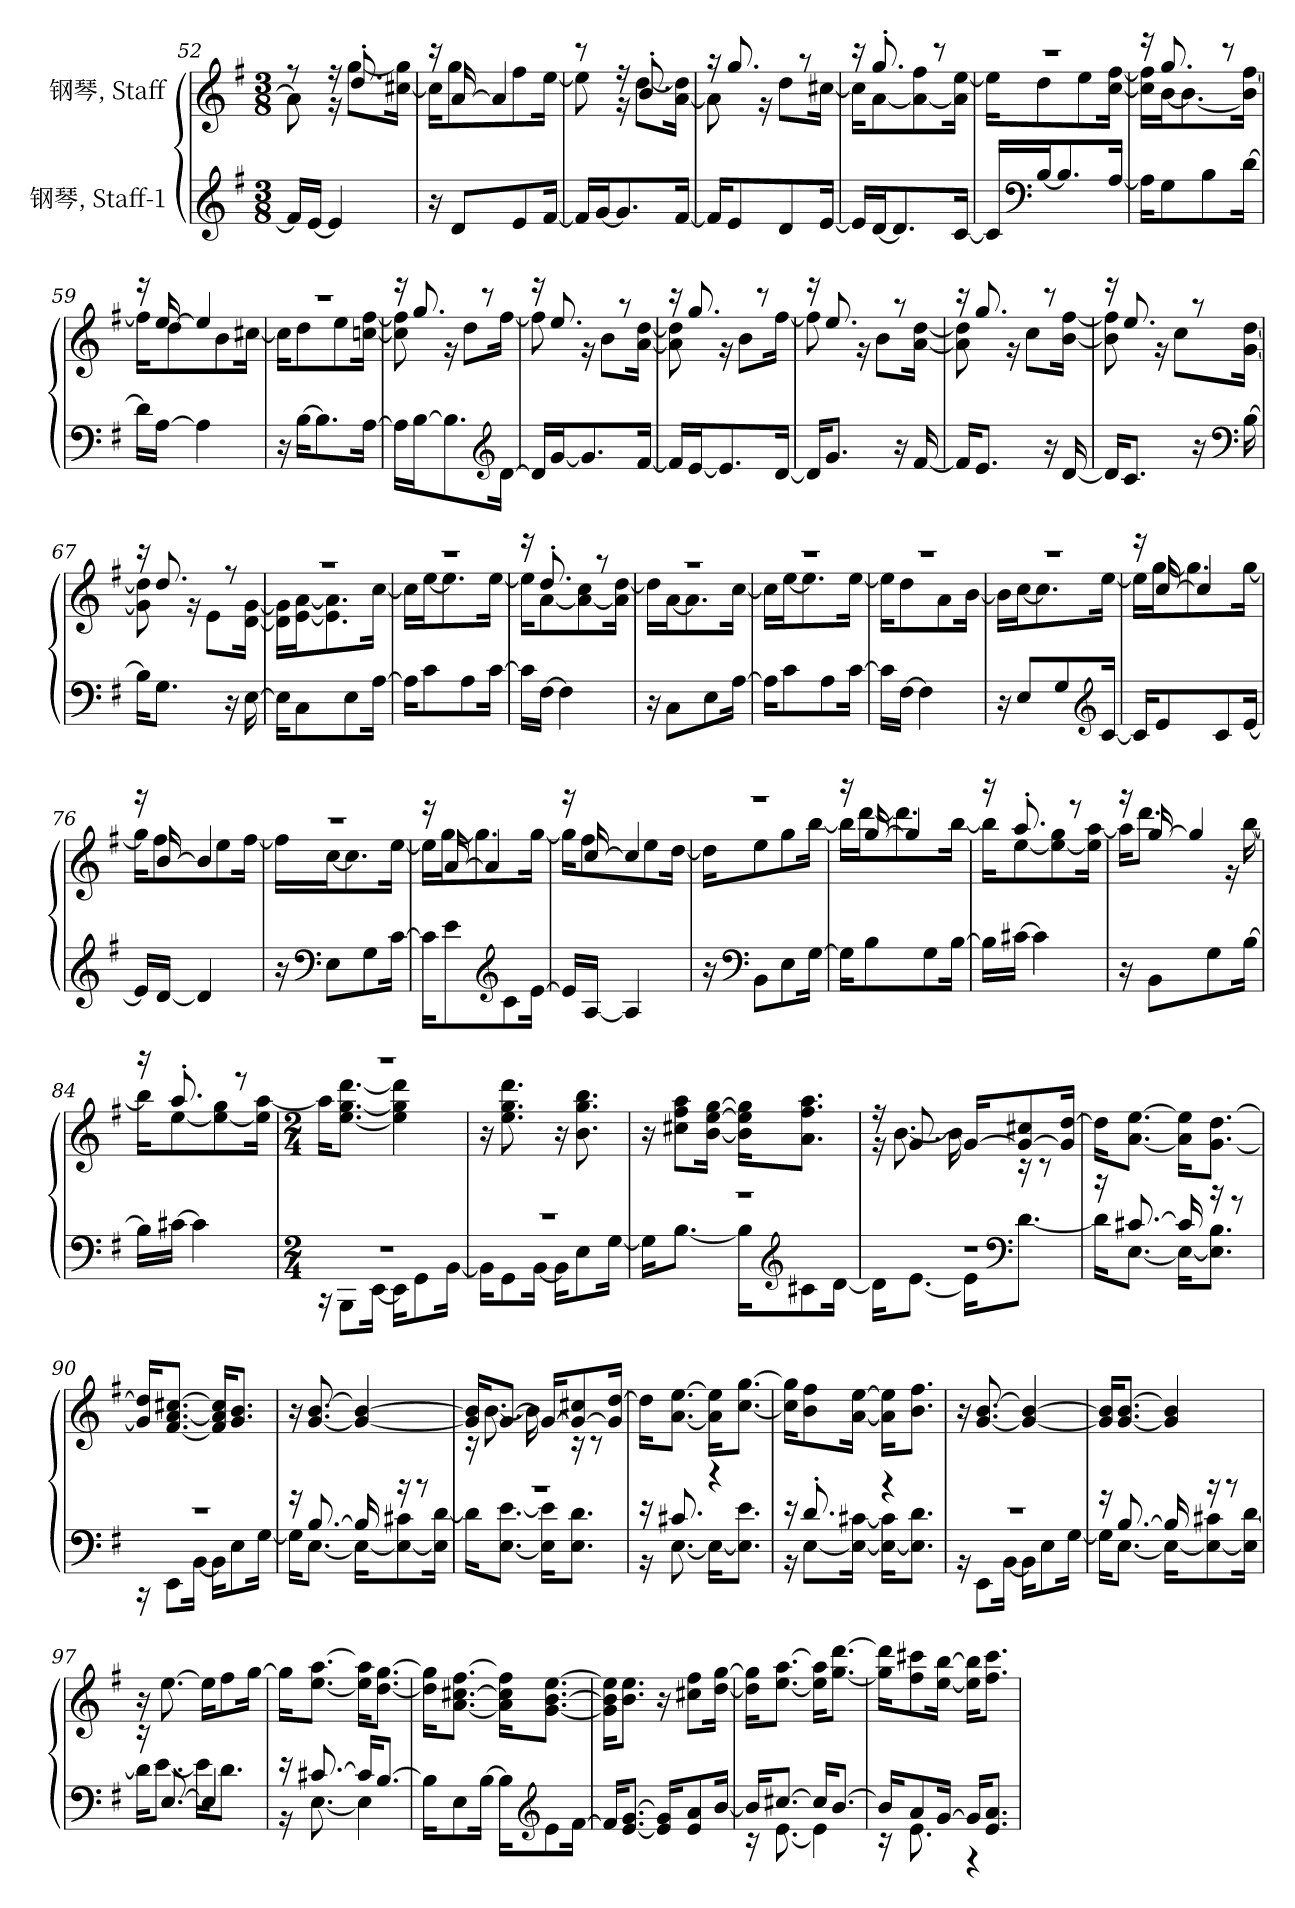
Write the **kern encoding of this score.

**kern	**kern
*part2	*part1
*staff2	*staff1
*I"钢琴, Staff-1	*I"钢琴, Staff
*clefG2	*clefG2
*k[f#]	*k[f#]
*M3/8	*M3/8
=52	=52
*	*^
16f#/LL]	8r	8a\]
[16e/JJ	.	.
4e/]	16r	16r
.	8.dd'/	[8gg\L
.	.	[16cc#X\ 16gg\]Jk
=53	=53	=53
16r	16r	16cc#\KL]
8d/L	[16a/	8gg\
.	4a/]	.
8e/	.	8ff#\
[16f#/Jk	.	[16ee\Jk
!!LO:LB:g=z	!!
=54	=54	=54
16f#/LL]	8r	8ee\]
[16g/J	.	.
8.g/]	16r	16r
.	8.b'/	[8dd\L
[16f#/Jk	.	[16a\ 16dd\]Jk
=55	=55	=55
16f#/KL]	16r	8a\]
8e/	8.gg/	.
.	.	16r
8d/	.	8dd\L
.	8r	.
[16e/Jk	.	[16cc#X\Jk
=56	=56	=56
16e/LL]	16r	16cc#\KL]
[16d/J	8.gg'/	[8a\
8.d/]	.	.
.	.	8a\_ 8ff#\
.	8r	.
[16c/Jk	.	16a\] [16ee\Jk
=57	=57	=57
16c/LL]	4.r	16ee\KL]
*clefF4	*	*
[16B/J	.	8dd\
8.B/]	.	.
.	.	8ee\
[16A/Jk	.	[16cc\ [16ff#\Jk
=58	=58	=58
16A\KL]	16r	16cc\] 16ff#\]LL
8G\	8.gg/	[16b\J
.	.	8.b\_
8B\	.	.
.	8r	.
[16d\Jk	.	16b\] [16ff#\Jk
!!LO:LB:g=z	!!
=59	=59	=59
16d\LL]	16r	16ff#\KL]
[16A\JJ	[16ee/	8dd\
4A\]	4ee/]	.
.	.	8b\
.	.	[16cc#X\Jk
=60	=60	=60
16r	4.r	16cc#\KL]
[16B\KL	.	8dd\
8.B\]	.	.
.	.	8ee\
[16A\Jk	.	[16ccn\ [16ff#\Jk
=61	=61	=61
16A\LL]	16r	8cc\] 8ff#\]
[16B\J	8.gg/	.
8.B\]	.	16r
.	.	8dd\L
.	8r	.
*clefG2	*	*
[16d\Jk	.	[16ff#\Jk
=62	=62	=62
16d/LL]	16r	8ff#\]
[16g/J	8.ee/	.
8.g/]	.	16r
.	.	8b\L
.	8r	.
[16f#/Jk	.	[16a\ [16dd\Jk
=63	=63	=63
16f#/LL]	16r	8a\] 8dd\]
[16e/J	8.gg/	.
8.e/]	.	16r
.	.	8b\L
.	8r	.
[16d/Jk	.	[16ff#\Jk
!!LO:LB:g=z	!!
=64	=64	=64
16d/KL]	16r	8ff#\]
8.g/J	8.ee/	.
.	.	16r
.	.	8b\L
16r	8r	.
[16f#/	.	[16a\ [16dd\Jk
=65	=65	=65
16f#/KL]	16r	8a\] 8dd\]
8.e/J	8.gg/	.
.	.	16r
.	.	8cc\L
16r	8r	.
[16d/	.	[16b\ [16ff#\Jk
=66	=66	=66
16d/KL]	16r	8b\] 8ff#\]
8.c/J	8.ee/	.
.	.	16r
.	.	8cc\L
16r	8r	.
*clefF4	*	*
[16B\	.	[16g\ [16dd\Jk
=67	=67	=67
16B\KL]	16r	8g\] 8dd\]
8.G\J	8.dd/	.
.	.	16r
.	.	8e\L
16r	8r	.
[16E\	.	[16d\ [16g\Jk
=68	=68	=68
16E\KL]	4.r	16d\] 16g\]LL
8C\	.	[16e\ [16a\J
.	.	8.e\] 8.a\]
8E\	.	.
[16A\Jk	.	[16cc\Jk
!!LO:PB:g=z	!!
=69	=69	=69
16A\KL]	4.r	16cc\LL]
8c\	.	[16ee\J
.	.	8.ee\]
8A\	.	.
[16c\Jk	.	[16ee\Jk
=70	=70	=70
16c\LL]	16r	16ee\KL]
[16F#\JJ	8.dd'/	[8a\
4F#\]	.	.
.	.	8a\_ 8cc\
.	8r	.
.	.	16a\] [16dd\Jk
=71	=71	=71
16r	4.r	16dd\LL]
8C\L	.	[16a\J
.	.	8.a\]
8E\	.	.
[16A\Jk	.	[16cc\Jk
=72	=72	=72
16A\KL]	4.r	16cc\LL]
8c\	.	[16ee\J
.	.	8.ee\]
8A\	.	.
[16c\Jk	.	[16ee\Jk
=73	=73	=73
16c\LL]	4.r	16ee\KL]
[16F#\JJ	.	8dd\
4F#\]	.	.
.	.	8a\
.	.	[16b\Jk
=74	=74	=74
16r	4.r	16b\LL]
8E/L	.	[16cc\J
.	.	8.cc\]
8G/	.	.
*clefG2	*	*
[16c/Jk	.	[16ee\Jk
!!LO:LB:g=z	!!
=75	=75	=75
16c/KL]	16r	16ee\LL]
8e/	[16cc/	[16gg\J
.	4cc/]	8.gg\]
8c/	.	.
[16e/Jk	.	[16gg\Jk
=76	=76	=76
16e/LL]	16r	16gg\KL]
[16d/JJ	[16b/	8ff#\
4d/]	4b/]	.
.	.	8ee\
.	.	[16ff#\Jk
=77	=77	=77
16r	4.r	16ff#\LL]
*clefF4	*	*
8E\L	.	[16cc\J
.	.	8.cc\]
8G\	.	.
[16c\Jk	.	[16ee\Jk
=78	=78	=78
16c\KL]	16r	16ee\LL]
8e\	[16a/	[16gg\J
.	4a/]	8.gg\]
*clefG2	*	*
8c\	.	.
[16e\Jk	.	[16gg\Jk
=79	=79	=79
16e/LL]	16r	16gg\KL]
[16A/JJ	[16cc/	8ff#\
4A/]	4cc/]	.
.	.	8ee\
.	.	[16dd\Jk
!!LO:LB:g=z	!!
=80	=80	=80
16r	4.r	16dd\KL]
*clefF4	*	*
8BB\L	.	8ee\
8E\	.	8gg\
[16G\Jk	.	[16bb\Jk
=81	=81	=81
16G\KL]	16r	16bb\LL]
8B\	[16gg/	[16ddd\J
.	4gg/]	8.ddd\]
8G\	.	.
[16B\Jk	.	[16bb\Jk
=82	=82	=82
16B\LL]	16r	16bb\KL]
[16c#X\JJ	8.aa'/	[8ee\
4c#\]	.	.
.	.	8ee\_ 8gg\
.	8r	.
.	.	16ee\] [16aa\Jk
=83	=83	=83
16r	16r	16aa\KL]
8BB\L	[16gg/	8.ddd\J
.	4gg/]	.
8G\	.	.
.	.	16r
[16B\Jk	.	[16bb\
=84	=84	=84
16B\LL]	16r	16bb\KL]
[16c#X\JJ	8.aa'/	[8ee\
4c#\]	.	.
.	.	8ee\_ 8gg\
.	8r	.
.	.	16ee\] [16aa\Jk
!!LO:LB:g=z	!!
=85	=85	=85
*M2/4	*M2/4	*
*^	*	*
2r	16r	2r	16aa\KL]
*	*	*MM105	*
.	8BBB\L	.	[8.ee\ [8.gg\ [8.ddd\J
.	[16EE\Jk	.	.
.	16EE\KL]	.	4ee\] 4gg\] 4ddd\]
.	8GG\	.	.
.	[16BB\Jk	.	.
*	*	*v	*v
=86	=86	=86
2r	16BB\KL]	16r
.	8GG\	8.ee\ 8.gg\ 8.ddd\
.	[16BB\Jk	.
.	16BB\KL]	16r
.	8E\	8.b\ 8.gg\ 8.bb\
.	[16G\Jk	.
=87	=87	=87
2r	16G\KL]	16r
.	[8.B\J	8cc#X\ 8ff#\ 8aa\L
.	.	[16b\ [16ee\ [16gg\Jk
.	16B\KL]	16b\] 16ee\] 16gg\]KL
*clefG2	*	*
.	8c#X\	8.a\ 8.ff#\ 8.aa\J
.	[16d\Jk	.
=88	=88	=88
*	*	*^
2r	16d\KL]	16r	16r
.	[8.e\J	[8.g/	[8.b\
.	16e\KL]	16g/KL_	16b\]
*clefF4	*	*	*
.	[8.d\J	8g/_ 8cc#X/	16r
.	.	.	8r
.	.	16g/] [16dd/Jk	.
*	*	*v	*v
!!LO:LB:g=z
=89	=89	=89
16r	16d\KL]	16dd\KL]
[8.c#X/	[8.E\J	[8.a\ [8.ee\J
16c#/]	16E\KL_	16a\] 16ee\]KL
16r	8.E\] 8.B\J	[8.g\ [8.dd\J
8r	.	.
=90	=90	=90
2r	16r	16g/] 16dd/]KL
.	8EE\L	[8.f#/ [8.a/ [8.cc#X/J
.	[16BB\Jk	.
.	16BB\KL]	16f#/] 16a/] 16cc#/]KL
.	8E\	8.g/ 8.b/J
.	[16G\Jk	.
=91	=91	=91
16r	16G\KL]	16r
[8.B/	[8.E\J	[8.g/ [8.b/
16B/]	16E\KL_	4g/_ 4b/_
16r	8E\_ 8c#X\	.
8r	.	.
.	16E\] [16d\Jk	.
=92	=92	=92
*	*	*^
2r	16d\KL]	16g/] 16b/]KL	16r
.	[8.E\ [8.e\J	[8.g/J	[8.b\
.	16E\] 16e\]KL	16g/KL_	16b\]
.	8.E\ 8.d\J	8g/_ 8cc#X/	16r
.	.	.	8r
.	.	16g/] [16dd/Jk	.
*	*	*v	*v
!!LO:LB:g=z
=93	=93	=93
16r	16r	16dd\KL]
8.c#X/	[8.E\	[8.a\ [8.ee\J
4r	16E\KL_	16a\] 16ee\]KL
.	8.E\] 8.e\J	[8.cc\ [8.gg\J
=94	=94	=94
16r	16r	16cc\] 16gg\]KL
8.d'/	[8E\L	8b\ 8ff#\
.	16E\_ [16c#X\Jk	[16a\ [16ee\Jk
4r	16E\_ 16c#\]KL	16a\] 16ee\]KL
.	8.E\] 8.d\J	8.b\ 8.ff#\J
=95	=95	=95
2r	16r	16r
.	8EE\L	[8.g/ [8.b/
.	[16BB\Jk	.
.	16BB\KL]	4g/_ 4b/_
.	8E\	.
.	[16G\Jk	.
=96	=96	=96
16r	16G\KL]	16g/] 16b/]KL
[8.B/	[8.E\J	[8.g/ [8.b/J
16B/]	16E\KL_	4g/] 4b/]
16r	8E\_ 8c#X\	.
8r	.	.
.	16E\] [16d\Jk	.
=97	=97	=97
16r	16d\KL]	16r
[8.E/	[8.e\J	[8.ee\
4E/]	16e\KL]	16ee\KL]
.	8.d\J	8ff#\
.	.	[16gg\Jk
!!LO:PB:g=z
=98	=98	=98
16r	16r	16gg\KL]
[8.c#X/	[8.E\	[8.ee\ [8.aa\J
16c#/KL]	4E\]	16ee\] 16aa\]KL
[8.B/J	.	[8.dd\ [8.gg\J
*v	*v	*
=99	=99
16B\KL]	16dd\] 16gg\]KL
8E\	[8.a\ [8.cc#X\ [8.ff#\J
[16B\Jk	.
16B\KL]	16a\] 16cc#\] 16ff#\]KL
*clefG2	*
8e\	[8.g\ [8.b\ [8.ee\J
[16f#\Jk	.
=100	=100
16f#/KL]	16g\] 16b\] 16ee\]KL
[8.e/ [8.g/J	8.b\ 8.ee\J
16e/] 16g/]KL	16r
8e/ 8a/	8cc#X\ 8ff#\L
[16b/Jk	[16dd\ [16gg\Jk
=101	=101
*^	*
16b/KL]	16r	16dd\] 16gg\]KL
[8.cc#X/J	[8.e\	[8.ee\ [8.aa\J
16cc#/KL]	4e\]	16ee\] 16aa\]KL
[8.b/J	.	[8.gg\ [8.ddd\J
=102	=102	=102
16b/KL]	16r	16gg\] 16ddd\]KL
8a/	8.e\	8ff#\ 8ccc#X\
[16g/Jk	.	[16ee\ [16bb\Jk
16g/KL]	4r	16ee\] 16bb\]KL
8.e/ 8.a/J	.	8.ff#\ 8.ccc#\J
*v	*v	*
=	=
*-	*-
